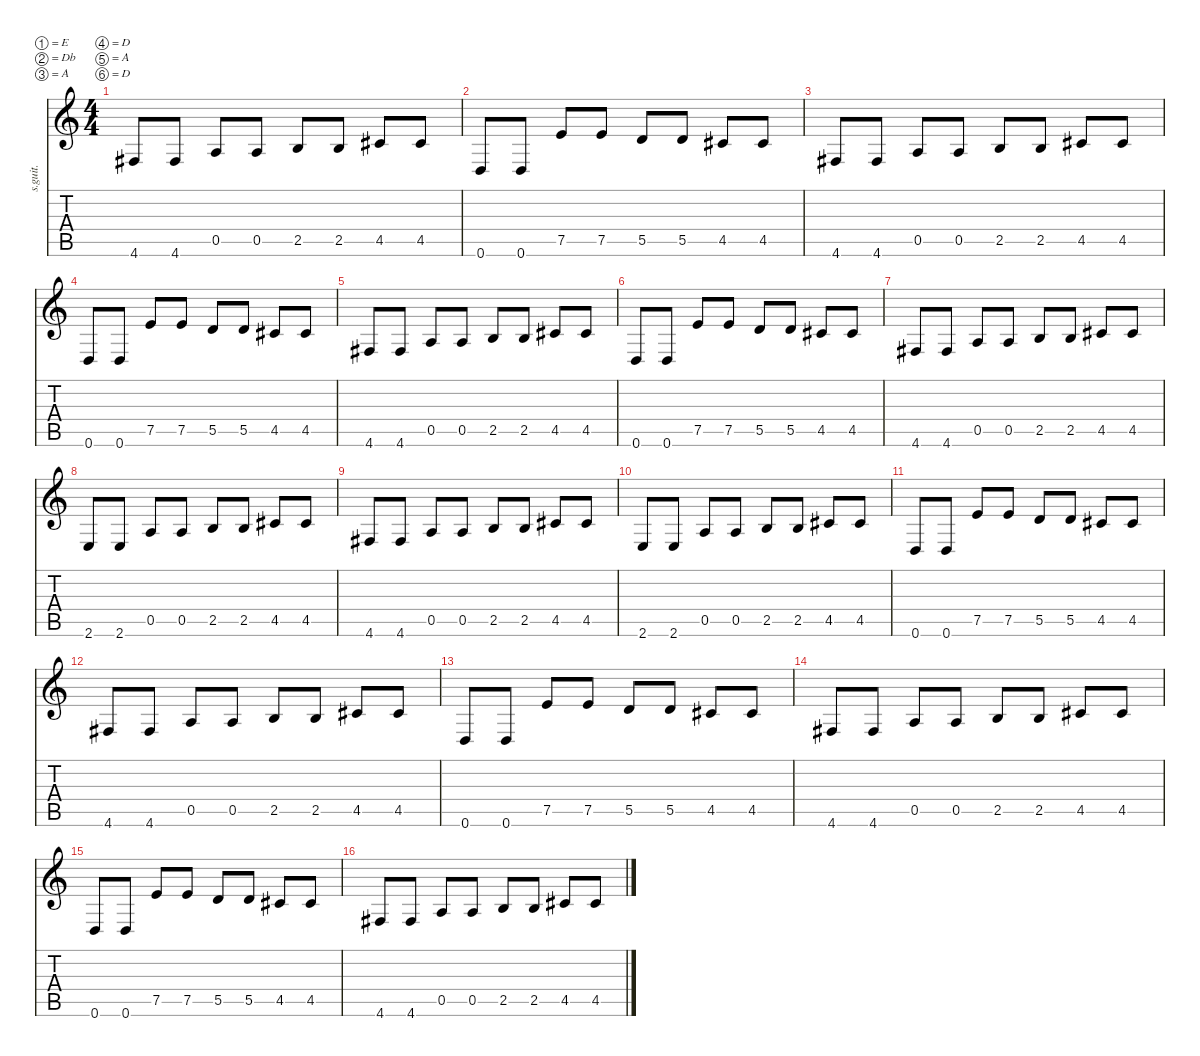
\defaultSystemsLayout 4
\hideDynamics
\bracketExtendMode nobrackets
\track ("Steve Holmes" "s.guit.") {instrument electricguitarjazz}
\staff {score tabs}
\tuning (E4 Db4 A3 D3 A2 D2)
\ts (4 4)
\tempo (129 hide)
\clef g2
\ks c
4.6{acc #}.8{dy mf} 4.6{acc #}.8 0.5.8 0.5.8 2.5.8 2.5.8 4.5{acc #}.8 4.5{acc #}.8 |
0.6.8 0.6.8 7.5.8 7.5.8 5.5.8 5.5.8 4.5{acc #}.8 4.5{acc #}.8 |
4.6{acc #}.8 4.6{acc #}.8 0.5.8 0.5.8 2.5.8 2.5.8 4.5{acc #}.8 4.5{acc #}.8 |
0.6.8 0.6.8 7.5.8 7.5.8 5.5.8 5.5.8 4.5{acc #}.8 4.5{acc #}.8 |
4.6{acc #}.8 4.6{acc #}.8 0.5.8 0.5.8 2.5.8 2.5.8 4.5{acc #}.8 4.5{acc #}.8 |
0.6.8 0.6.8 7.5.8 7.5.8 5.5.8 5.5.8 4.5{acc #}.8 4.5{acc #}.8 |
4.6{acc #}.8 4.6{acc #}.8 0.5.8 0.5.8 2.5.8 2.5.8 4.5{acc #}.8 4.5{acc #}.8 |
2.6.8 2.6.8 0.5.8 0.5.8 2.5.8 2.5.8 4.5{acc #}.8 4.5{acc #}.8 |
4.6{acc #}.8 4.6{acc #}.8 0.5.8 0.5.8 2.5.8 2.5.8 4.5{acc #}.8 4.5{acc #}.8 |
2.6.8 2.6.8 0.5.8 0.5.8 2.5.8 2.5.8 4.5{acc #}.8 4.5{acc #}.8 |
0.6.8 0.6.8 7.5.8 7.5.8 5.5.8 5.5.8 4.5{acc #}.8 4.5{acc #}.8 |
4.6{acc #}.8 4.6{acc #}.8 0.5.8 0.5.8 2.5.8 2.5.8 4.5{acc #}.8 4.5{acc #}.8 |
0.6.8 0.6.8 7.5.8 7.5.8 5.5.8 5.5.8 4.5{acc #}.8 4.5{acc #}.8 |
4.6{acc #}.8 4.6{acc #}.8 0.5.8 0.5.8 2.5.8 2.5.8 4.5{acc #}.8 4.5{acc #}.8 |
0.6.8 0.6.8 7.5.8 7.5.8 5.5.8 5.5.8 4.5{acc #}.8 4.5{acc #}.8 |
4.6{acc #}.8 4.6{acc #}.8 0.5.8 0.5.8 2.5.8 2.5.8 4.5{acc #}.8 4.5{acc #}.8
